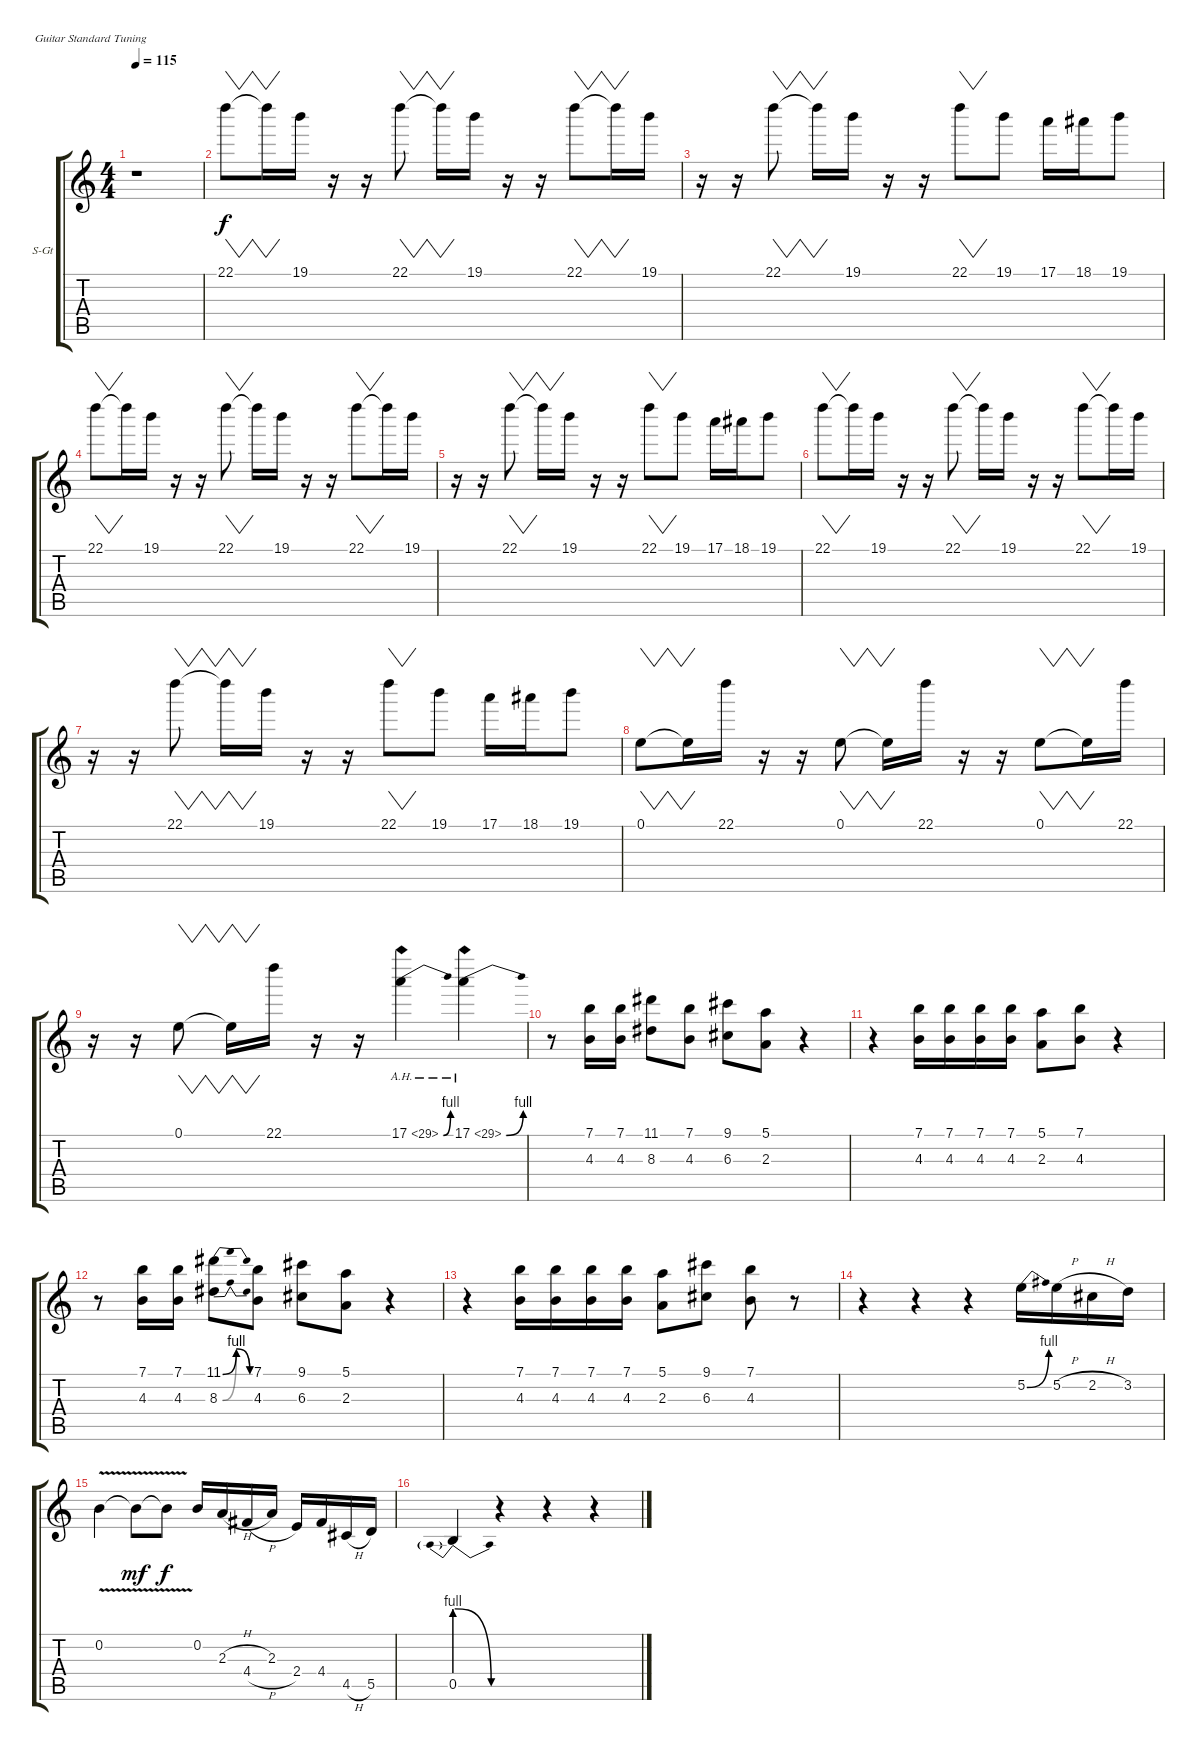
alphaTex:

\bracketExtendMode groupsimilarinstruments
\firstSystemTrackNameOrientation horizontal
\otherSystemsTrackNameOrientation horizontal
\track ("Герыч" "S-Gt") {instrument brasssection}
\staff {score tabs}
\tuning (E4 B3 G3 D3 A2 E2)
\displaytranspose 12
\ts (4 4)
\tempo 115
\clef g2
\ks c
r.1{dy f} |
22.1.8{vw} 22.1{t}.16{vw} 19.1.16 r.16 r.16 22.1.8{vw} 22.1{t}.16{vw} 19.1.16 r.16 r.16 22.1.8{vw} 22.1{t}.16{vw} 19.1.16 |
r.16 r.16 22.1.8{vw} 22.1{t}.16{vw} 19.1.16 r.16 r.16 22.1.8{vw} 19.1.8 17.1.16 18.1.16 19.1.8 |
22.1.8{vw} 22.1{t}.16{vw} 19.1.16 r.16 r.16 22.1.8{vw} 22.1{t}.16{vw} 19.1.16 r.16 r.16 22.1.8{vw} 22.1{t}.16{vw} 19.1.16 |
r.16 r.16 22.1.8{vw} 22.1{t}.16{vw} 19.1.16 r.16 r.16 22.1.8{vw} 19.1.8 17.1.16 18.1.16 19.1.8 |
22.1.8{vw} 22.1{t}.16{vw} 19.1.16 r.16 r.16 22.1.8{vw} 22.1{t}.16{vw} 19.1.16 r.16 r.16 22.1.8{vw} 22.1{t}.16{vw} 19.1.16 |
r.16 r.16 22.1.8{vw} 22.1{t}.16{vw} 19.1.16 r.16 r.16 22.1.8{vw} 19.1.8 17.1.16 18.1.16 19.1.8 |
0.1.8{vw} 0.1{t}.16{vw} 22.1.16 r.16 r.16 0.1.8{vw} 0.1{t}.16{vw} 22.1.16 r.16 r.16 0.1.8{vw} 0.1{t}.16{vw} 22.1.16 |
r.16 r.16 0.1.8{vw} 0.1{t}.16{vw} 22.1.16 r.16 r.16 17.1{be (bend 0 0 60 4) ah 12}.4 17.1{be (bend 0 0 60 4) ah 12}.4 |
r.8 (7.1 4.3).16 (7.1 4.3).16 (11.1 8.3).8 (7.1 4.3).8 (9.1 6.3).8 (5.1 2.3).8 r.4 |
r.4 (7.1 4.3).16 (7.1 4.3).16 (7.1 4.3).16 (7.1 4.3).16 (5.1 2.3).8 (7.1 4.3).8 r.4 |
r.8 (7.1 4.3).16 (7.1 4.3).16 (11.1{be (bendrelease 0 0 30 4 30 4 60 0)} 8.3{be (bendrelease 0 0 30 4 30 4 60 0)}).8 (7.1 4.3).8 (9.1 6.3).8 (5.1 2.3).8 r.4 |
r.4 (7.1 4.3).16 (7.1 4.3).16 (7.1 4.3).16 (7.1 4.3).16 (5.1 2.3).8 (9.1 6.3).8 (7.1 4.3).8 r.8 |
r.4 r.4 r.4 5.2{be (bend 0 0 60 4)}.16 5.2{h}.16 2.2{h}.16 3.2.16 |
0.2{v}.4 0.2{v t}.8{dy mf} 0.2{v t}.8{dy f} 0.2.16 2.3{h}.16 4.4{h}.16 2.3.16 2.4.16 4.4.16 4.5{h}.16 5.5.16 |
0.5{be (prebendrelease 0 4 60 0)}.4 r.4 r.4 r.4
